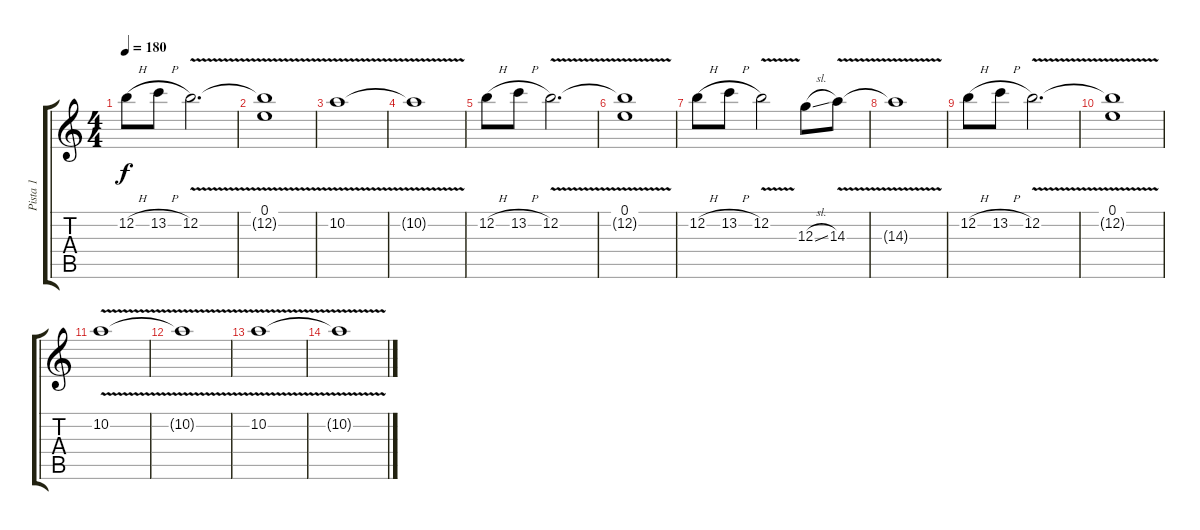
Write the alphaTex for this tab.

\track ("Pista 1" "Pista 1") {instrument electricguitarjazz}
\staff {score tabs}
\tuning (E4 B3 G3 D3 A2 D2) {hide}
\ts (4 4)
\tempo 180
\clef g2
\ks c
12.2{h}.8{dy f} 13.2{h}.8 12.2{v}.2{d} |
(0.1 12.2{t}).1 |
10.2{v}.1 |
10.2{t}.1 |
12.2{h}.8{volume 16} 13.2{h}.8 12.2{v}.2{d} |
(0.1 12.2{t}).1 |
12.2{h}.8 13.2{h}.8 12.2{v}.2 12.3{sl}.8 14.3{v}.8 |
14.3{t}.1 |
12.2{h}.8 13.2{h}.8 12.2{v}.2{d} |
(0.1 12.2{t}).1 |
10.2{v}.1 |
10.2{t}.1 |
10.2{v}.1 |
10.2{t}.1
